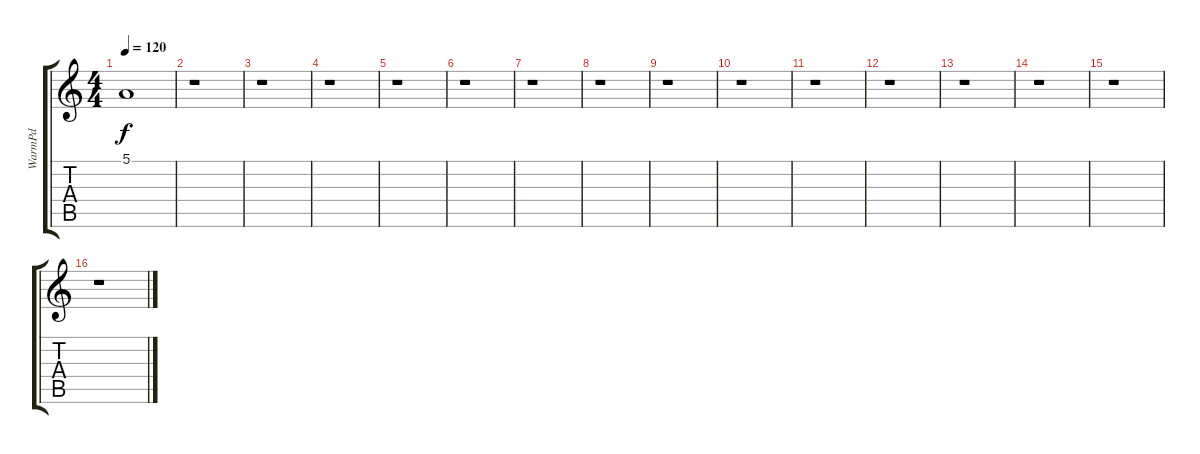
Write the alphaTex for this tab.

\track ("WarmPd" "WarmPd") {instrument pad2warm}
\staff {score tabs}
\tuning (E4 B3 G3 D3 A2 E2) {hide}
\ts (4 4)
\tempo 120
\clef g2
\ks c
5.1{t}.1{dy f} |
r.1 |
r.1 |
r.1 |
r.1 |
r.1 |
r.1 |
r.1 |
r.1 |
r.1 |
r.1 |
r.1 |
r.1 |
r.1 |
r.1 |
r.1
